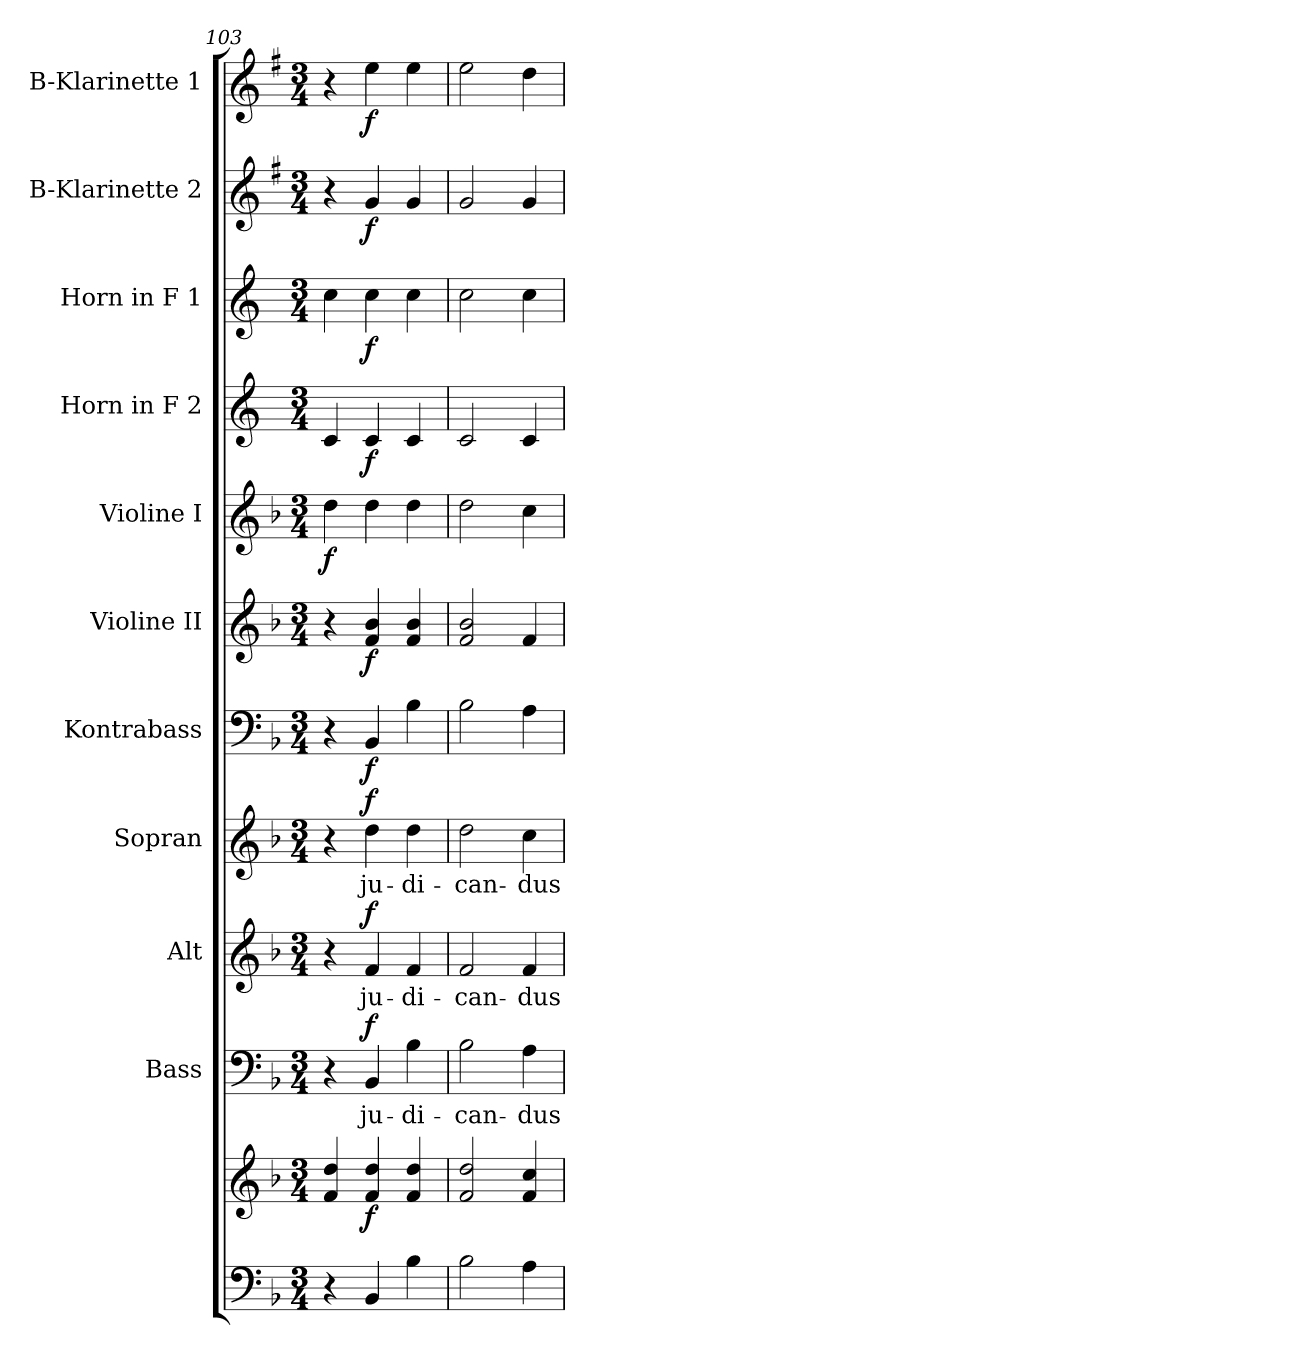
**kern	**kern	**dynam	**kern	**text	**dynam	**kern	**text	**dynam	**kern	**text	**dynam	**kern	**dynam	**kern	**dynam	**kern	**dynam	**kern	**dynam	**kern	**dynam	**kern	**dynam	**kern	**dynam
*part11	*part11	*part11	*part10	*part10	*part10	*part9	*part9	*part9	*part8	*part8	*part8	*part7	*part7	*part6	*part6	*part5	*part5	*part4	*part4	*part3	*part3	*part2	*part2	*part1	*part1
*staff12	*staff11	*staff11/12	*staff10	*staff10	*staff10	*staff9	*staff9	*staff9	*staff8	*staff8	*staff8	*staff7	*staff7	*staff6	*staff6	*staff5	*staff5	*staff4	*staff4	*staff3	*staff3	*staff2	*staff2	*staff1	*staff1
*	*	*	*I"Bass	*	*	*I"Alt	*	*	*I"Sopran	*	*	*I"Kontrabass	*	*I"Violine II	*	*I"Violine I	*	*I"Horn in F 2	*	*I"Horn in F 1	*	*I"B-Klarinette 2	*	*I"B-Klarinette 1	*
*	*	*	*I'B.	*	*	*I'A.	*	*	*I'S.	*	*	*I'Kb.	*	*I'Vl. II	*	*I'Vl. I	*	*	*	*	*	*I'B Kl. 2	*	*I'B Kl. 1	*
*clefF4	*clefG2	*	*clefF4	*	*	*clefG2	*	*	*clefG2	*	*	*clefF4	*	*clefG2	*	*clefG2	*	*clefG2	*	*clefG2	*	*clefG2	*	*clefG2	*
*	*	*	*	*	*	*	*	*	*	*	*	*ITrd7c12	*	*	*	*	*	*ITrd4c7	*	*ITrd4c7	*	*ITrd1c2	*	*ITrd1c2	*
*k[b-]	*k[b-]	*	*k[b-]	*	*	*k[b-]	*	*	*k[b-]	*	*	*k[b-]	*	*k[b-]	*	*k[b-]	*	*k[b-]	*	*k[b-]	*	*k[b-]	*	*k[b-]	*
*F:	*F:	*	*F:	*	*	*F:	*	*	*F:	*	*	*F:	*	*F:	*	*F:	*	*F:	*	*F:	*	*F:	*	*F:	*
*M3/4	*M3/4	*	*M3/4	*	*	*M3/4	*	*	*M3/4	*	*	*M3/4	*	*M3/4	*	*M3/4	*	*M3/4	*	*M3/4	*	*M3/4	*	*M3/4	*
=103	=103	=103	=103	=103	=103	=103	=103	=103	=103	=103	=103	=103	=103	=103	=103	=103	=103	=103	=103	=103	=103	=103	=103	=103	=103
!	!	!	!	!	!	!	!	!	!	!	!	!	!	!	!	!	!LO:DY:b	!	!	!	!	!	!	!	!
4r	4f/ 4dd/	.	4r	.	.	4r	.	.	4r	.	.	4r	.	4r	.	4dd\	f	4F/	.	4f\	.	4r	.	4r	.
!	!	!LO:DY:b	!	!LO:LY:b	!LO:DY:a	!	!LO:LY:b	!LO:DY:a	!	!LO:LY:b	!LO:DY:a	!	!LO:DY:b	!	!LO:DY:b	!	!	!	!LO:DY:b	!	!LO:DY:b	!	!LO:DY:b	!	!LO:DY:b
4BB-/	4f/ 4dd/	f	4BB-/	ju-	f	4f/	ju-	f	4dd\	ju-	f	4BBB-/	f	4f/ 4b-/	f	4dd\	.	4F/	f	4f\	f	4f/	f	4dd\	f
!	!	!	!	!LO:LY:b	!	!	!LO:LY:b	!	!	!LO:LY:b	!	!	!	!	!	!	!	!	!	!	!	!	!	!	!
4B-\	4f/ 4dd/	.	4B-\	-di-	.	4f/	-di-	.	4dd\	-di-	.	4BB-\	.	4f/ 4b-/	.	4dd\	.	4F/	.	4f\	.	4f/	.	4dd\	.
=104	=104	=104	=104	=104	=104	=104	=104	=104	=104	=104	=104	=104	=104	=104	=104	=104	=104	=104	=104	=104	=104	=104	=104	=104	=104
!	!	!	!	!LO:LY:b	!	!	!LO:LY:b	!	!	!LO:LY:b	!	!	!	!	!	!	!	!	!	!	!	!	!	!	!
2B-\	2f/ 2dd/	.	2B-\	-can-	.	2f/	-can-	.	2dd\	-can-	.	2BB-\	.	2f/ 2b-/	.	2dd\	.	2F/	.	2f\	.	2f/	.	2dd\	.
!	!	!	!	!LO:LY:b	!	!	!LO:LY:b	!	!	!LO:LY:b	!	!	!	!	!	!	!	!	!	!	!	!	!	!	!
4A\	4f/ 4cc/	.	4A\	-dus	.	4f/	-dus	.	4cc\	-dus	.	4AA\	.	4f/	.	4cc\	.	4F/	.	4f\	.	4f/	.	4cc\	.
=	=	=	=	=	=	=	=	=	=	=	=	=	=	=	=	=	=	=	=	=	=	=	=	=	=
*-	*-	*-	*-	*-	*-	*-	*-	*-	*-	*-	*-	*-	*-	*-	*-	*-	*-	*-	*-	*-	*-	*-	*-	*-	*-
